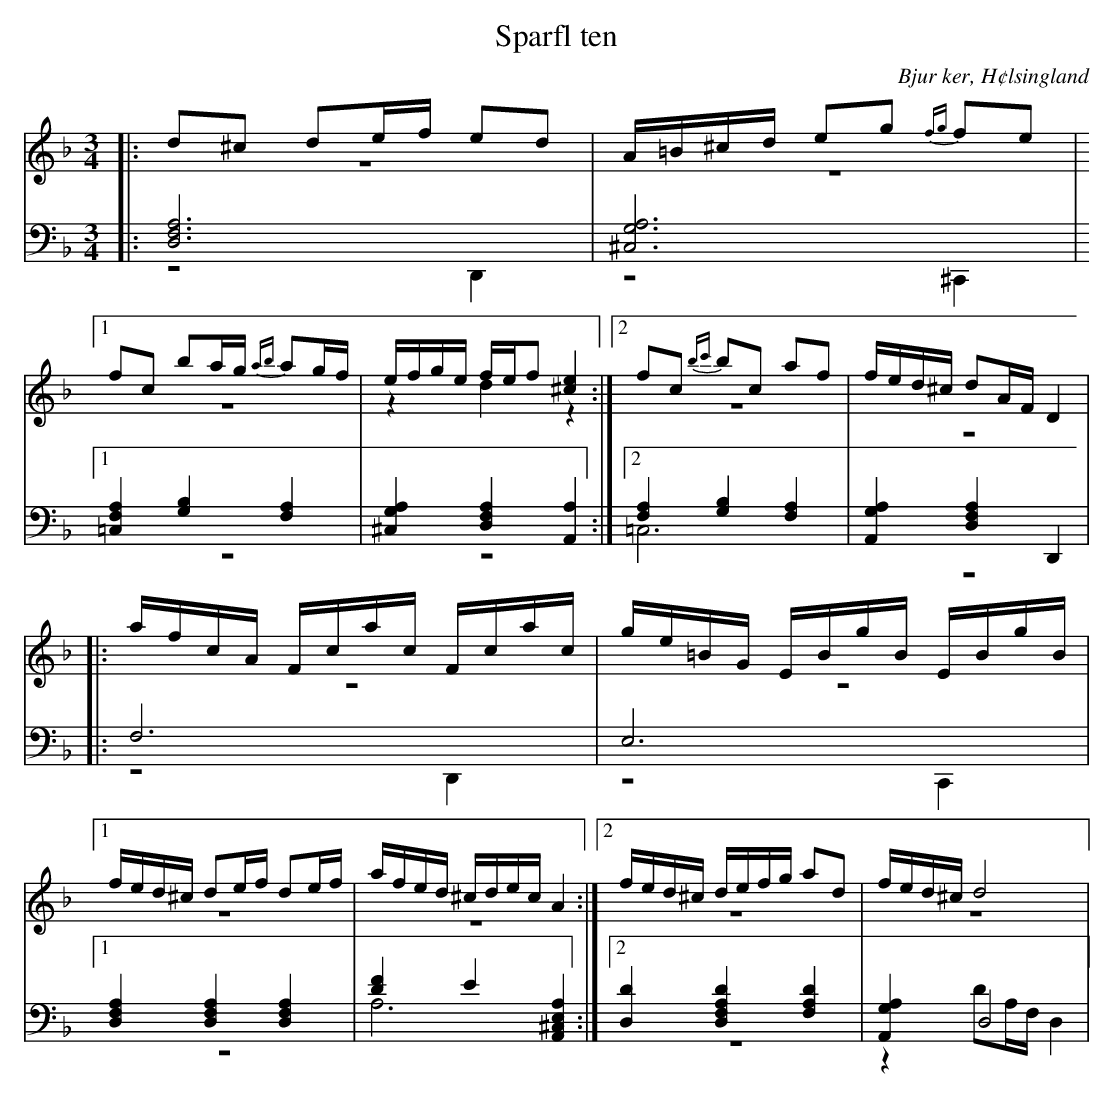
X:1
T: Sparfl ten
O: Bjur ker, H¢lsingland
M: 3/4
L: 1/8
K: Dm
V:1
V:2 merge
V:3
V:4 merge
V:1
|:d^c de/f/ ed|A/=B/^c/d/ eg {fg}fe|1 fc ba/g/ {ab}ag/f/| e/f/g/e/ f/e/f [^c2e2]:|2 fc {bc'}bc af|f/e/d/^c/ dA/F/ D2|
|:a/f/c/A/  F/c/a/c/ F/c/a/c/|g/e/=B/G/  E/B/g/B/  E/B/g/B/|1 f/e/d/^c/ de/f/ de/f/|a/f/e/d/ ^c/d/e/c/ A2:|2 f/e/d/^c/ d/e/f/g/ ad|f/e/d/^c/ d4|
V:2
|:z6|z6|1 z6|z2 d2 z2:|2 z6|z6|
|:z6|z6|1 z6|z6:|2 z6|z6|
V:3 clef=bass
|:[D,6F,6A,6]|[^C,6G,6A,6]|1 [=C,2F,2A,2] [G,2B,2] [F,2A,2]|[^C,2G,2A,2] [D,2F,2A,2] [A,,2A,2]:|2 [F,2A,2] [G,2B,2] [F,2A,2]|[A,,2G,2A,2] [D,2F,2A,2] D,,2|
|:F,6|E,6|1 [D,2F,2A,2] [D,2F,2A,2] [D,2F,2A,2]|[D2F2] E2 [A,,2^C,2E,2A,2]:|2 [D,2D2] [D,2F,2A,2D2] [F,2A,2D2]|[A,,2G,2A,2] D,4|
V:4 clef=bass
|:z4 D,,2|z4 ^C,,2|1 z6|z6:|2 =C,6|z6|
|:z4 D,,2|z4 C,,2|1 z6|A,6:|2 z6|z2 DA,/F,/ D,2|
